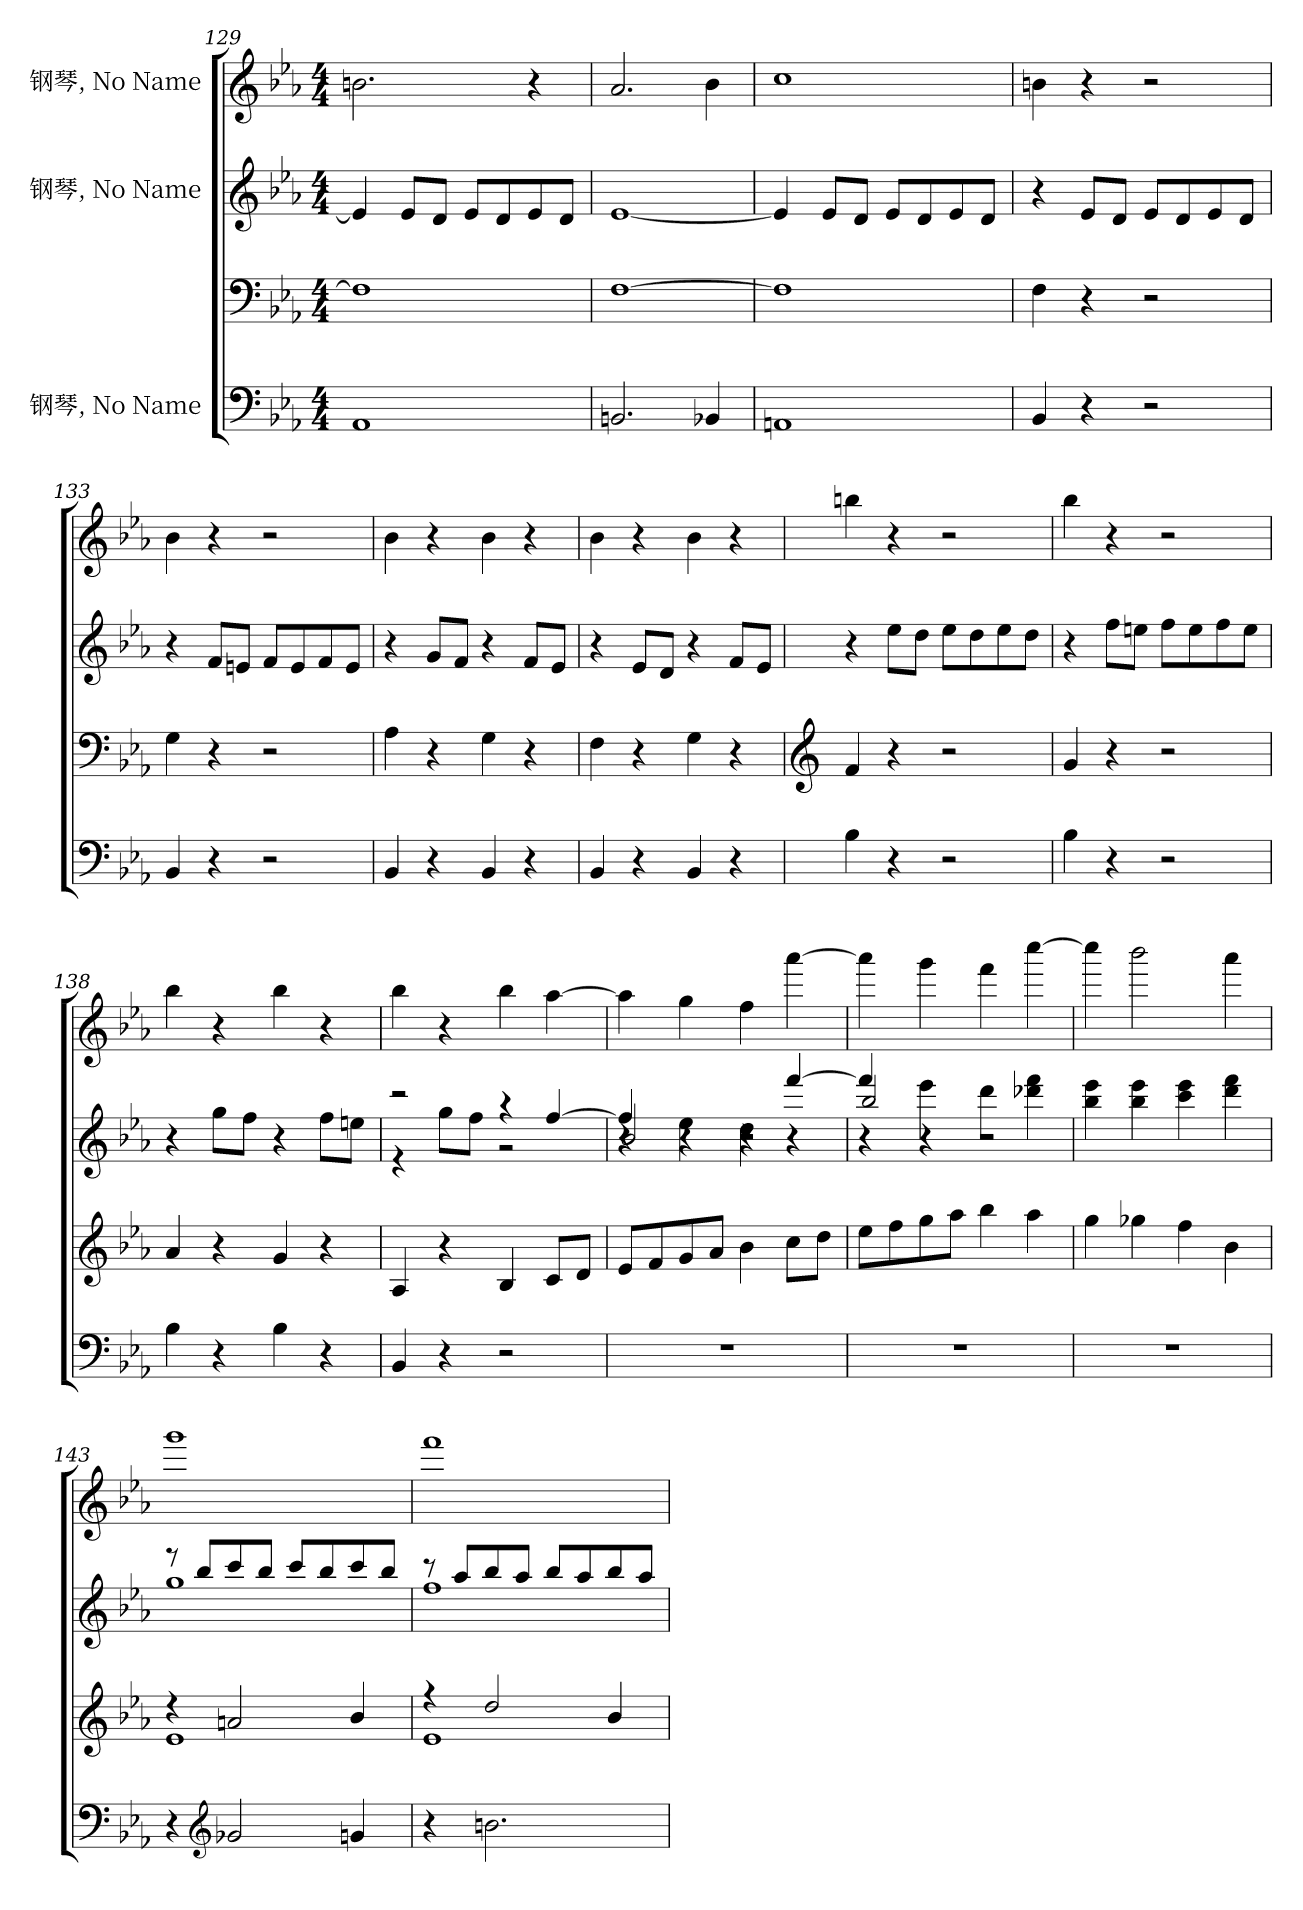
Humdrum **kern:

**kern	**kern	**kern	**kern
*part3	*part3	*part2	*part1
*staff4	*staff3	*staff2	*staff1
*I"钢琴, No Name	*	*I"钢琴, No Name	*I"钢琴, No Name
*clefF4	*clefF4	*clefG2	*clefG2
*k[b-e-a-]	*k[b-e-a-]	*k[b-e-a-]	*k[b-e-a-]
*M4/4	*M4/4	*M4/4	*M4/4
=129	=129	=129	=129
1AA-	1F]	4e-/]	2.bn\
.	.	8e-/L	.
.	.	8d/J	.
.	.	8e-/L	.
.	.	8d/	.
.	.	8e-/	4r
.	.	8d/J	.
!!LO:LB:g=z
=130	=130	=130	=130
*	*	*	*MM241
2.BBn/	[1F	[1e-	2.a-/
4BB-X/	.	.	4b-\
=131	=131	=131	=131
1AAn	1F]	4e-/]	1cc
.	.	8e-/L	.
.	.	8d/J	.
.	.	8e-/L	.
.	.	8d/	.
.	.	8e-/	.
.	.	8d/J	.
=132	=132	=132	=132
*	*	*	*MM241
4BB-/	4F\	4r	4bn\
4r	4r	8e-/L	4r
.	.	8d/J	.
2r	2r	8e-/L	2r
.	.	8d/	.
.	.	8e-/	.
.	.	8d/J	.
=133	=133	=133	=133
4BB-/	4G\	4r	4b-\
4r	4r	8f/L	4r
.	.	8en/J	.
2r	2r	8f/L	2r
.	.	8e/	.
.	.	8f/	.
.	.	8e/J	.
=134	=134	=134	=134
*	*	*	*MM241
4BB-/	4A-\	4r	4b-\
4r	4r	8g/L	4r
.	.	8f/J	.
4BB-/	4G\	4r	4b-\
4r	4r	8f/L	4r
.	.	8e-/J	.
!!LO:PB:g=z
=135	=135	=135	=135
4BB-/	4F\	4r	4b-\
4r	4r	8e-/L	4r
.	.	8d/J	.
4BB-/	4G\	4r	4b-\
4r	4r	8f/L	4r
.	.	8e-/J	.
=136	=136	=136	=136
*	*clefG2	*	*
*	*	*	*MM241
4B-\	4f/	4r	4bbn\
4r	4r	8ee-\L	4r
.	.	8dd\J	.
2r	2r	8ee-\L	2r
.	.	8dd\	.
.	.	8ee-\	.
.	.	8dd\J	.
=137	=137	=137	=137
4B-\	4g/	4r	4bb-\
4r	4r	8ff\L	4r
.	.	8een\J	.
2r	2r	8ff\L	2r
.	.	8ee\	.
.	.	8ff\	.
.	.	8ee\J	.
=138	=138	=138	=138
*	*	*	*MM241
4B-\	4a-/	4r	4bb-\
4r	4r	8gg\L	4r
.	.	8ff\J	.
4B-\	4g/	4r	4bb-\
4r	4r	8ff\L	4r
.	.	8een\J	.
=139	=139	=139	=139
*	*	*^	*
4BB-/	4A-/	2r	4r	4bb-\
4r	4r	.	8gg\L	4r
.	.	.	8ff\J	.
2r	4B-/	4r	2r	4bb-\
.	8c/L	[4ff/	.	[4aa-\
.	8d/J	.	.	.
!!LO:LB:g=z
=140	=140	=140	=140	=140
*	*	*	*^	*
1r	8e-/L	4ff/]	4r	2b-/	4aa-\]
.	8f/	.	.	.	.
.	8g/	4r	4ee-\	.	4gg\
.	8a-/J	.	.	.	.
.	4b-\	4r	4dd\	2r	4ff\
.	8cc\L	[4fff/	4r	.	[4aaa-\
.	8dd\J	.	.	.	.
=141	=141	=141	=141	=141	=141
1r	8ee-\L	4fff/]	4r	2bb-/	4aaa-\]
.	8ff\	.	.	.	.
.	8gg\	4r	4eee-\	.	4ggg\
.	8aa-\J	.	.	.	.
.	4bb-\	2r	4ddd\	2r	4fff\
.	4aa-\	.	4ddd-X\ 4fff\	.	[4cccc\
*	*	*v	*v	*v	*
=142	=142	=142	=142
1r	4gg\	4bb-\ 4eee-\	4cccc\]
.	4gg-X\	4bb-\ 4eee-\	2bbb-\
.	4ff\	4ccc\ 4eee-\	.
.	4b-\	4ddd\ 4fff\	4aaa-\
=143	=143	=143	=143
*	*	*	*MM238
*	*^	*^	*
4r	4r	1e-	8r	1gg	1ggg
.	.	.	8bb-/L	.	.
*clefG2	*	*	*	*	*
2g-X/	2an/	.	8ccc/	.	.
.	.	.	8bb-/J	.	.
.	.	.	8ccc/L	.	.
.	.	.	8bb-/	.	.
4gn/	4b-/	.	8ccc/	.	.
.	.	.	8bb-/J	.	.
!!LO:LB:g=z
=144	=144	=144	=144	=144	=144
4r	4r	1e-	8r	1ff	1fff
.	.	.	8aa-/L	.	.
2.bn\	2dd/	.	8bb-/	.	.
.	.	.	8aa-/J	.	.
.	.	.	8bb-/L	.	.
.	.	.	8aa-/	.	.
.	4b-/	.	8bb-/	.	.
.	.	.	8aa-/J	.	.
*	*v	*v	*	*	*
*	*	*v	*v	*
=	=	=	=
*-	*-	*-	*-
